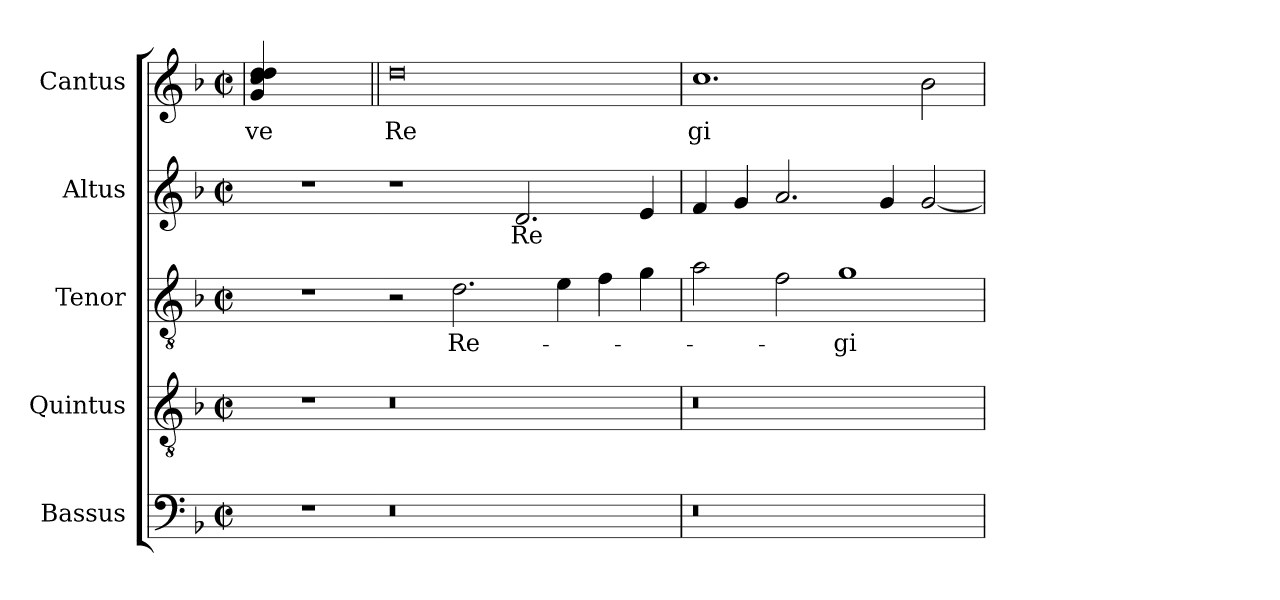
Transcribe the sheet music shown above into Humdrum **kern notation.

**kern	**kern	**kern	**text	**kern	**text	**kern	**text
*part5	*part4	*part3	*part3	*part2	*part2	*part1	*part1
*staff5	*staff4	*staff3	*staff3	*staff2	*staff2	*staff1	*staff1
*I"Bassus	*I"Quintus	*I"Tenor	*	*I"Altus	*	*I"Cantus	*
!!LO:PB:g=z
*stria5	*stria5	*stria5	*	*stria5	*	*stria5	*
*clefF4	*clefGv2	*clefGv2	*	*clefG2	*	*clefG2	*
*k[b-]	*k[b-]	*k[b-]	*	*k[b-]	*	*k[b-]	*
*F:	*F:	*F:	*	*F:	*	*F:	*
*M2/2	*M2/2	*M2/2	*	*M2/2	*	*M2/2	*
*met(c|)	*met(c|)	*met(c|)	*	*met(c|)	*	*met(c|)	*
=1	=1	=1	=1!	=1	=1!	=1!	=1!
!	!	!	!	!	!	!	!LO:LY:b:cj
1r	1r	1r	.	1r	.	4dd/ 4cc/ 4dd/ 4g/	ve
.	.	.	.	.	.	2.ryy	.
=2	=2	=2	=2||	=2	=2||	=2||	=2||
!	!	!	!	!	!	!	!LO:LY:b:cj
0r	0r	2r	.	1r	.	0dd	Re
!	!	!	!LO:LY:b	!	!	!	!
.	.	2.d\	Re-	.	.	.	.
!	!	!	!	!	!LO:LY:b	!	!
.	.	.	.	2.d/	Re	.	.
.	.	4e\	.	.	.	.	.
.	.	4f\	.	.	.	.	.
.	.	4g\	.	4e/	.	.	.
=3	=3	=3	=3	=3	=3	=3	=3
!	!	!	!	!	!	!	!LO:LY:b:cj
0r	0r	2a\	.	4f/	.	1.cc	gi
.	.	.	.	4g/	.	.	.
.	.	2f\	.	2.a/	.	.	.
!	!	!	!LO:LY:b:cj	!	!	!	!
.	.	1g	-gi-	.	.	.	.
.	.	.	.	4g/	.	.	.
.	.	.	.	[<2g/	.	2b-\	.
=	=	=	=	=	=	=	=
*-	*-	*-	*-	*-	*-	*-	*-
